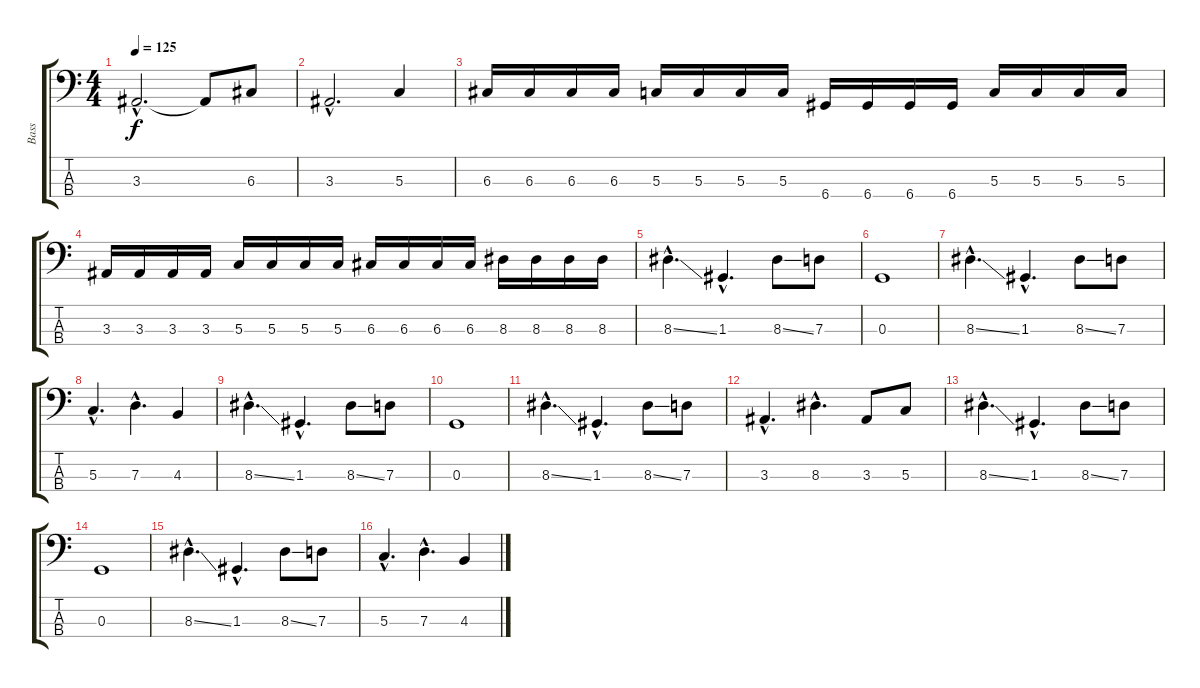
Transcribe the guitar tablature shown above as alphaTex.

\track ("Bass" "Bass") {instrument electricbasspick}
\staff {score tabs}
\tuning (F2 C2 G1 D1) {hide}
\ts (4 4)
\tempo 125
\clef f4
\ks c
3.3{hac}.2{d dy f} 3.3{t}.8 6.3.8 |
3.3{hac}.2{d} 5.3.4 |
6.3.16 6.3.16 6.3.16 6.3.16 5.3.16 5.3.16 5.3.16 5.3.16 6.4.16 6.4.16 6.4.16 6.4.16 5.3.16 5.3.16 5.3.16 5.3.16 |
3.3.16 3.3.16 3.3.16 3.3.16 5.3.16 5.3.16 5.3.16 5.3.16 6.3.16 6.3.16 6.3.16 6.3.16 8.3.16 8.3.16 8.3.16 8.3.16 |
\section ("" "")
8.3{ss hac}.4{d} 1.3{hac}.4{d} 8.3{ss}.8 7.3.8 |
0.3.1 |
8.3{ss hac}.4{d} 1.3{hac}.4{d} 8.3{ss}.8 7.3.8 |
5.3{hac}.4{d} 7.3{hac}.4{d} 4.3.4 |
8.3{ss hac}.4{d} 1.3{hac}.4{d} 8.3{ss}.8 7.3.8 |
0.3.1 |
8.3{ss hac}.4{d} 1.3{hac}.4{d} 8.3{ss}.8 7.3.8 |
3.3{hac}.4{d} 8.3{hac}.4{d} 3.3.8 5.3.8 |
8.3{ss hac}.4{d} 1.3{hac}.4{d} 8.3{ss}.8 7.3.8 |
0.3.1 |
8.3{ss hac}.4{d} 1.3{hac}.4{d} 8.3{ss}.8 7.3.8 |
5.3{hac}.4{d} 7.3{hac}.4{d} 4.3.4
